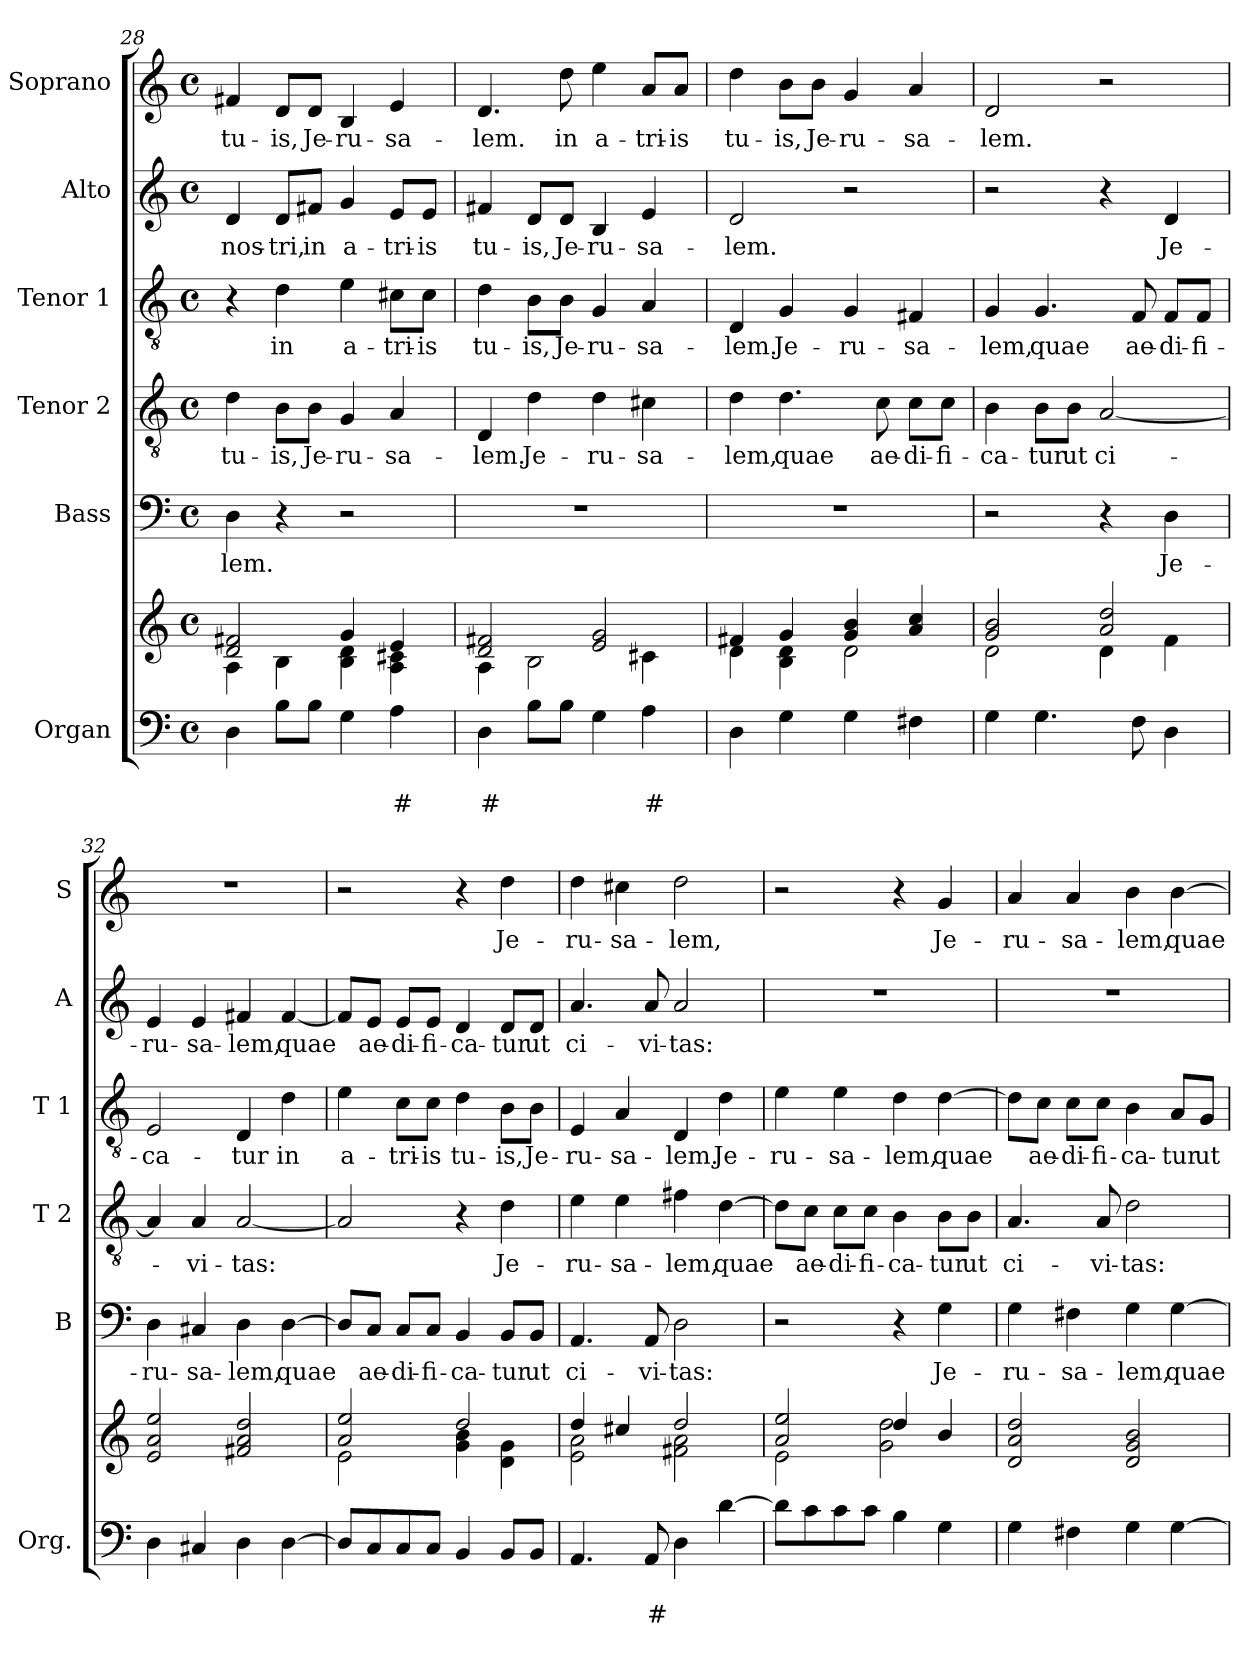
**kern	**text	**text	**kern	**kern	**text	**kern	**text	**kern	**text	**kern	**text	**kern	**text
*part6	*part6	*part6	*part6	*part5	*part5	*part4	*part4	*part3	*part3	*part2	*part2	*part1	*part1
*staff7	*staff7	*staff7	*staff6	*staff5	*staff5	*staff4	*staff4	*staff3	*staff3	*staff2	*staff2	*staff1	*staff1
*I"Organ	*	*	*	*I"Bass	*	*I"Tenor 2	*	*I"Tenor 1	*	*I"Alto	*	*I"Soprano	*
*I'Org.	*	*	*	*I'B	*	*I'T 2	*	*I'T 1	*	*I'A	*	*I'S	*
!!LO:LB:g=z
*clefF4	*	*	*clefG2	*clefF4	*	*clefGv2	*	*clefGv2	*	*clefG2	*	*clefG2	*
*k[]	*	*	*k[]	*k[]	*	*k[]	*	*k[]	*	*k[]	*	*k[]	*
*C:	*	*	*C:	*C:	*	*C:	*	*C:	*	*C:	*	*C:	*
*M4/4	*	*	*M4/4	*M4/4	*	*M4/4	*	*M4/4	*	*M4/4	*	*M4/4	*
*met(c)	*	*	*met(c)	*met(c)	*	*met(c)	*	*met(c)	*	*met(c)	*	*met(c)	*
=28	=28	=28	=28	=28	=28	=28	=28	=28	=28	=28	=28	=28	=28
*	*	*	*^	*	*	*	*	*	*	*	*	*	*
!	!	!	!	!	!	!LO:LY:b	!	!LO:LY:b	!	!	!	!LO:LY:b	!	!LO:LY:b
4D\	.	.	2d!/ 2f#X!/	4A!\	4D\	-lem.	4d\	tu-	4r	.	4d/	nos-	4f#X/	tu-
!	!	!	!	!	!	!	!	!LO:LY:b	!	!LO:LY:b	!	!LO:LY:b	!	!LO:LY:b
8B\L	.	.	.	4B!\	4r	.	8B\L	-is,	4d\	in	8d/L	-tri,	8d/L	-is,
!	!	!	!	!	!	!	!	!LO:LY:b	!	!	!	!LO:LY:b	!	!LO:LY:b
8B\J	.	.	.	.	.	.	8B\J	Je-	.	.	8f#X/J	in	8d/J	Je-
!	!	!	!	!	!	!	!	!LO:LY:b	!	!LO:LY:b	!	!LO:LY:b	!	!LO:LY:b
4G\	.	.	4g!/	4B!\ 4d!\	2r	.	4G/	-ru-	4e\	a-	4g/	a-	4B/	-ru-
!	!	!LO:LY:b	!	!	!	!	!	!LO:LY:b	!	!LO:LY:b	!	!LO:LY:b	!	!LO:LY:b
4A\	.	#	4e!/	4A!\ 4c#X!\	.	.	4A/	-sa-	8c#X\L	-tri-	8e/L	-tri-	4e/	-sa-
!	!	!	!	!	!	!	!	!	!	!LO:LY:b	!	!LO:LY:b	!	!
.	.	.	.	.	.	.	.	.	8c#\J	-is	8e/J	-is	.	.
=29	=29	=29	=29	=29	=29	=29	=29	=29	=29	=29	=29	=29	=29	=29
!	!	!LO:LY:b	!	!	!	!	!	!LO:LY:b	!	!LO:LY:b	!	!LO:LY:b	!	!LO:LY:b
4D\	.	#	2d!/ 2f#X!/	4A!\	1r	.	4D/	-lem.	4d\	tu-	4f#X/	tu-	4.d/	-lem.
!	!	!	!	!	!	!	!	!LO:LY:b	!	!LO:LY:b	!	!LO:LY:b	!	!
8B\L	.	.	.	2B!\	.	.	4d\	Je-	8B\L	-is,	8d/L	-is,	.	.
!	!	!	!	!	!	!	!	!	!	!LO:LY:b	!	!LO:LY:b	!	!LO:LY:b
8B\J	.	.	.	.	.	.	.	.	8B\J	Je-	8d/J	Je-	8dd\	in
!	!	!	!	!	!	!	!	!LO:LY:b	!	!LO:LY:b	!	!LO:LY:b	!	!LO:LY:b
4G\	.	.	2e!/ 2g!/	.	.	.	4d\	-ru-	4G/	-ru-	4B/	-ru-	4ee\	a-
!	!	!LO:LY:b	!	!	!	!	!	!LO:LY:b	!	!LO:LY:b	!	!LO:LY:b	!	!LO:LY:b
4A\	.	#	.	4c#X!\	.	.	4c#X\	-sa-	4A/	-sa-	4e/	-sa-	8a/L	-tri-
!	!	!	!	!	!	!	!	!	!	!	!	!	!	!LO:LY:b
.	.	.	.	.	.	.	.	.	.	.	.	.	8a/J	-is
=30	=30	=30	=30	=30	=30	=30	=30	=30	=30	=30	=30	=30	=30	=30
!	!	!	!	!	!	!	!	!LO:LY:b	!	!LO:LY:b	!	!LO:LY:b	!	!LO:LY:b
4D\	.	.	4f#X!/	4d!\	1r	.	4d\	-lem,	4D/	-lem.	2d/	-lem.	4dd\	tu-
!	!	!	!	!	!	!	!	!LO:LY:b	!	!LO:LY:b	!	!	!	!LO:LY:b
4G\	.	.	4g!/	4B!\ 4d!\	.	.	4.d\	quae	4G/	Je-	.	.	8b\L	-is,
!	!	!	!	!	!	!	!	!	!	!	!	!	!	!LO:LY:b
.	.	.	.	.	.	.	.	.	.	.	.	.	8b\J	Je-
!	!	!	!	!	!	!	!	!	!	!LO:LY:b	!	!	!	!LO:LY:b
4G\	.	.	4g!/ 4b!/	2d!\	.	.	.	.	4G/	-ru-	2r	.	4g/	-ru-
!	!	!	!	!	!	!	!	!LO:LY:b	!	!	!	!	!	!
.	.	.	.	.	.	.	8c\	ae-	.	.	.	.	.	.
!	!	!	!	!	!	!	!	!LO:LY:b	!	!LO:LY:b	!	!	!	!LO:LY:b
4F#X\	.	.	4a!/ 4cc!/	.	.	.	8c\L	-di-	4F#X/	-sa-	.	.	4a/	-sa-
!	!	!	!	!	!	!	!	!LO:LY:b	!	!	!	!	!	!
.	.	.	.	.	.	.	8c\J	-fi-	.	.	.	.	.	.
=31	=31	=31	=31	=31	=31	=31	=31	=31	=31	=31	=31	=31	=31	=31
!	!	!	!	!	!	!	!	!LO:LY:b	!	!LO:LY:b	!	!	!	!LO:LY:b
4G\	.	.	2g!/ 2b!/	2d!\	2r	.	4B\	-ca-	4G/	-lem,	2r	.	2d/	-lem.
!	!	!	!	!	!	!	!	!LO:LY:b	!	!LO:LY:b	!	!	!	!
4.G\	.	.	.	.	.	.	8B\L	-tur	4.G/	quae	.	.	.	.
!	!	!	!	!	!	!	!	!LO:LY:b	!	!	!	!	!	!
.	.	.	.	.	.	.	8B\J	ut	.	.	.	.	.	.
!	!	!	!	!	!	!	!	!LO:LY:b	!	!	!	!	!	!
.	.	.	2a!/ 2dd!/	4d!\	4r	.	[2A/	ci-	.	.	4r	.	2r	.
!	!	!	!	!	!	!	!	!	!	!LO:LY:b	!	!	!	!
8F\	.	.	.	.	.	.	.	.	8F/	ae-	.	.	.	.
!	!	!	!	!	!	!LO:LY:b	!	!	!	!LO:LY:b	!	!LO:LY:b	!	!
4D\	.	.	.	4f!\	4D\	Je-	.	.	8F/L	-di-	4d/	Je-	.	.
!	!	!	!	!	!	!	!	!	!	!LO:LY:b	!	!	!	!
.	.	.	.	.	.	.	.	.	8F/J	-fi-	.	.	.	.
*	*	*	*v	*v	*	*	*	*	*	*	*	*	*	*
=32	=32	=32	=32	=32	=32	=32	=32	=32	=32	=32	=32	=32	=32
!	!	!	!	!	!LO:LY:b	!	!	!	!LO:LY:b	!	!LO:LY:b	!	!
4D\	.	.	2e!/ 2a!/ 2ee!/	4D\	-ru-	4A/]	.	2E/	-ca-	4e/	-ru-	1r	.
!	!	!	!	!	!LO:LY:b	!	!LO:LY:b	!	!	!	!LO:LY:b	!	!
4C#X/	.	.	.	4C#X/	-sa-	4A/	-vi-	.	.	4e/	-sa-	.	.
!	!	!	!	!	!LO:LY:b	!	!LO:LY:b	!	!LO:LY:b	!	!LO:LY:b	!	!
4D\	.	.	2f#X!/ 2a!/ 2dd!/	4D\	-lem,	[2A/	-tas:	4D/	-tur	4f#X/	-lem,	.	.
!	!	!	!	!	!LO:LY:b	!	!	!	!LO:LY:b	!	!LO:LY:b	!	!
[4D\	.	.	.	[4D\	quae	.	.	4d\	in	[4f#/	quae	.	.
!!LO:PB:g=z
=33	=33	=33	=33	=33	=33	=33	=33	=33	=33	=33	=33	=33	=33
*	*	*	*^	*	*	*	*	*	*	*	*	*	*
!	!	!	!	!	!	!	!	!	!	!LO:LY:b	!	!	!	!
8D/L]	.	.	2a!/ 2ee!/	2e!\	8D/L]	.	2A/]	.	4e\	a-	8f#/L]	.	2r	.
!	!	!	!	!	!	!LO:LY:b	!	!	!	!	!	!LO:LY:b	!	!
8C/	.	.	.	.	8C/J	ae-	.	.	.	.	8e/J	ae-	.	.
!	!	!	!	!	!	!LO:LY:b	!	!	!	!LO:LY:b	!	!LO:LY:b	!	!
8C/	.	.	.	.	8C/L	-di-	.	.	8c\L	-tri-	8e/L	-di-	.	.
!	!	!	!	!	!	!LO:LY:b	!	!	!	!LO:LY:b	!	!LO:LY:b	!	!
8C/J	.	.	.	.	8C/J	-fi-	.	.	8c\J	-is	8e/J	-fi-	.	.
!	!	!	!	!	!	!LO:LY:b	!	!	!	!LO:LY:b	!	!LO:LY:b	!	!
4BB/	.	.	2dd!/	4g!\ 4b!\	4BB/	-ca-	4r	.	4d\	tu-	4d/	-ca-	4r	.
!	!	!	!	!	!	!LO:LY:b	!	!LO:LY:b	!	!LO:LY:b	!	!LO:LY:b	!	!LO:LY:b
8BB/L	.	.	.	4d!\ 4g!\	8BB/L	-tur	4d\	Je-	8B\L	-is,	8d/L	-tur	4dd\	Je-
!	!	!	!	!	!	!LO:LY:b	!	!	!	!LO:LY:b	!	!LO:LY:b	!	!
8BB/J	.	.	.	.	8BB/J	ut	.	.	8B\J	Je-	8d/J	ut	.	.
=34	=34	=34	=34	=34	=34	=34	=34	=34	=34	=34	=34	=34	=34	=34
!	!	!	!	!	!	!LO:LY:b	!	!LO:LY:b	!	!LO:LY:b	!	!LO:LY:b	!	!LO:LY:b
4.AA/	.	.	4dd!/	2e!\ 2a!\	4.AA/	ci-	4e\	-ru-	4E/	-ru-	4.a/	ci-	4dd\	-ru-
!	!	!	!	!	!	!	!	!LO:LY:b	!	!LO:LY:b	!	!	!	!LO:LY:b
.	.	.	4cc#X!/	.	.	.	4e\	-sa-	4A/	-sa-	.	.	4cc#X\	-sa-
!	!	!LO:LY:b	!	!	!	!LO:LY:b	!	!	!	!	!	!LO:LY:b	!	!
8AA/	.	#	.	.	8AA/	-vi-	.	.	.	.	8a/	-vi-	.	.
!	!	!	!	!	!	!LO:LY:b	!	!LO:LY:b	!	!LO:LY:b	!	!LO:LY:b	!	!LO:LY:b
4D\	.	.	2dd!/	2f#X!\ 2a!\	2D\	-tas:	4f#X\	-lem,	4D/	-lem.	2a/	-tas:	2dd\	-lem,
!	!	!	!	!	!	!	!	!LO:LY:b	!	!LO:LY:b	!	!	!	!
[4d\	.	.	.	.	.	.	[4d\	quae	4d\	Je-	.	.	.	.
=35	=35	=35	=35	=35	=35	=35	=35	=35	=35	=35	=35	=35	=35	=35
!	!	!	!	!	!	!	!	!	!	!LO:LY:b	!	!	!	!
8d\L]	.	.	2a!/ 2ee!/	2e!\	2r	.	8d\L]	.	4e\	-ru-	1r	.	2r	.
!	!	!	!	!	!	!	!	!LO:LY:b	!	!	!	!	!	!
8c\	.	.	.	.	.	.	8c\J	ae-	.	.	.	.	.	.
!	!	!	!	!	!	!	!	!LO:LY:b	!	!LO:LY:b	!	!	!	!
8c\	.	.	.	.	.	.	8c\L	-di-	4e\	-sa-	.	.	.	.
!	!	!	!	!	!	!	!	!LO:LY:b	!	!	!	!	!	!
8c\J	.	.	.	.	.	.	8c\J	-fi-	.	.	.	.	.	.
!	!	!	!	!	!	!	!	!LO:LY:b	!	!LO:LY:b	!	!	!	!
4B\	.	.	4dd!/	2g!\ 2dd!\	4r	.	4B\	-ca-	4d\	-lem,	.	.	4r	.
!	!	!	!	!	!	!LO:LY:b	!	!LO:LY:b	!	!LO:LY:b	!	!	!	!LO:LY:b
4G\	.	.	4b!/	.	4G\	Je-	8B\L	-tur	[4d\	quae	.	.	4g/	Je-
!	!	!	!	!	!	!	!	!LO:LY:b	!	!	!	!	!	!
.	.	.	.	.	.	.	8B\J	ut	.	.	.	.	.	.
*	*	*	*v	*v	*	*	*	*	*	*	*	*	*	*
=36	=36	=36	=36	=36	=36	=36	=36	=36	=36	=36	=36	=36	=36
!	!	!	!	!	!LO:LY:b	!	!LO:LY:b	!	!	!	!	!	!LO:LY:b
4G\	.	.	2d!/ 2a!/ 2dd!/	4G\	-ru-	4.A/	ci-	8d\L]	.	1r	.	4a/	-ru-
!	!	!	!	!	!	!	!	!	!LO:LY:b	!	!	!	!
.	.	.	.	.	.	.	.	8c\J	ae-	.	.	.	.
!	!	!	!	!	!LO:LY:b	!	!	!	!LO:LY:b	!	!	!	!LO:LY:b
4F#X\	.	.	.	4F#X\	-sa-	.	.	8c\L	-di-	.	.	4a/	-sa-
!	!	!	!	!	!	!	!LO:LY:b	!	!LO:LY:b	!	!	!	!
.	.	.	.	.	.	8A/	-vi-	8c\J	-fi-	.	.	.	.
!	!	!	!	!	!LO:LY:b	!	!LO:LY:b	!	!LO:LY:b	!	!	!	!LO:LY:b
4G\	.	.	2d!/ 2g!/ 2b!/	4G\	-lem,	2d\	-tas:	4B\	-ca-	.	.	4b\	-lem,
!	!	!	!	!	!LO:LY:b	!	!	!	!LO:LY:b	!	!	!	!LO:LY:b
[4G\	.	.	.	[4G\	quae	.	.	8A/L	-tur	.	.	[4b\	quae
!	!	!	!	!	!	!	!	!	!LO:LY:b	!	!	!	!
.	.	.	.	.	.	.	.	8G/J	ut	.	.	.	.
=	=	=	=	=	=	=	=	=	=	=	=	=	=
*-	*-	*-	*-	*-	*-	*-	*-	*-	*-	*-	*-	*-	*-
